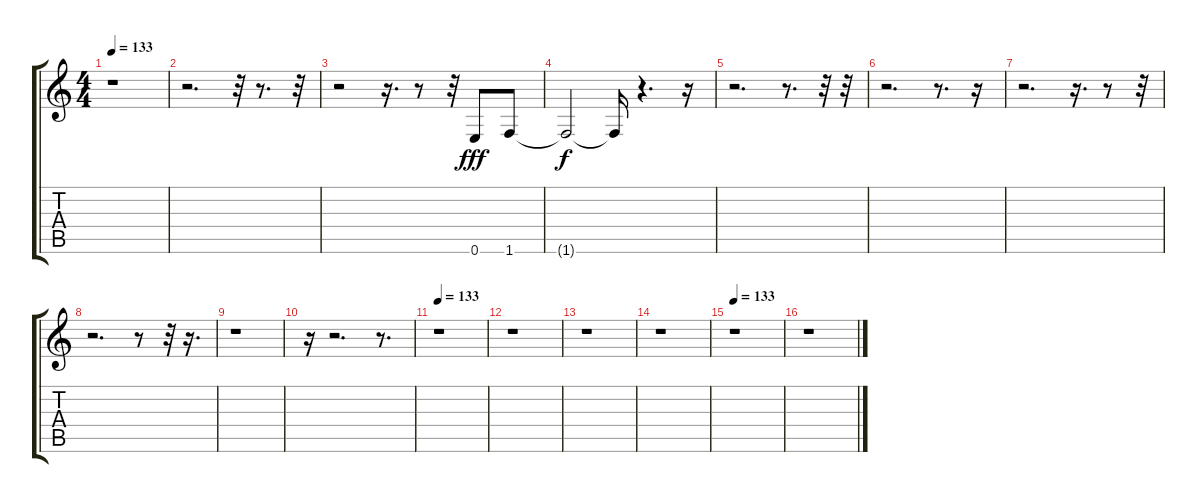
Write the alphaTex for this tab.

\track "" {instrument electricbassfinger}
\staff {score tabs}
\tuning (E4 B3 G3 D3 A2 E2) {hide}
\ts (4 4)
\tempo 133
\clef g2
\ks c
r.1{dy fff} |
r.2{d} r.32 r.8{d} r.32 |
r.2 r.16{d} r.8 r.32 0.6.8 1.6.8 |
1.6{t}.2{dy f} 1.6{t}.16 r.4{d} r.16 |
r.2{d} r.8{d} r.32 r.32 |
r.2{d} r.8{d} r.16 |
r.2{d} r.16{d} r.8 r.32 |
r.2{d} r.8 r.32 r.16{d} |
r.1 |
r.16 r.2{d} r.8{d} |
\tempo 133
r.1 |
r.1 |
r.1 |
r.1 |
\tempo 133
r.1 |
r.1
